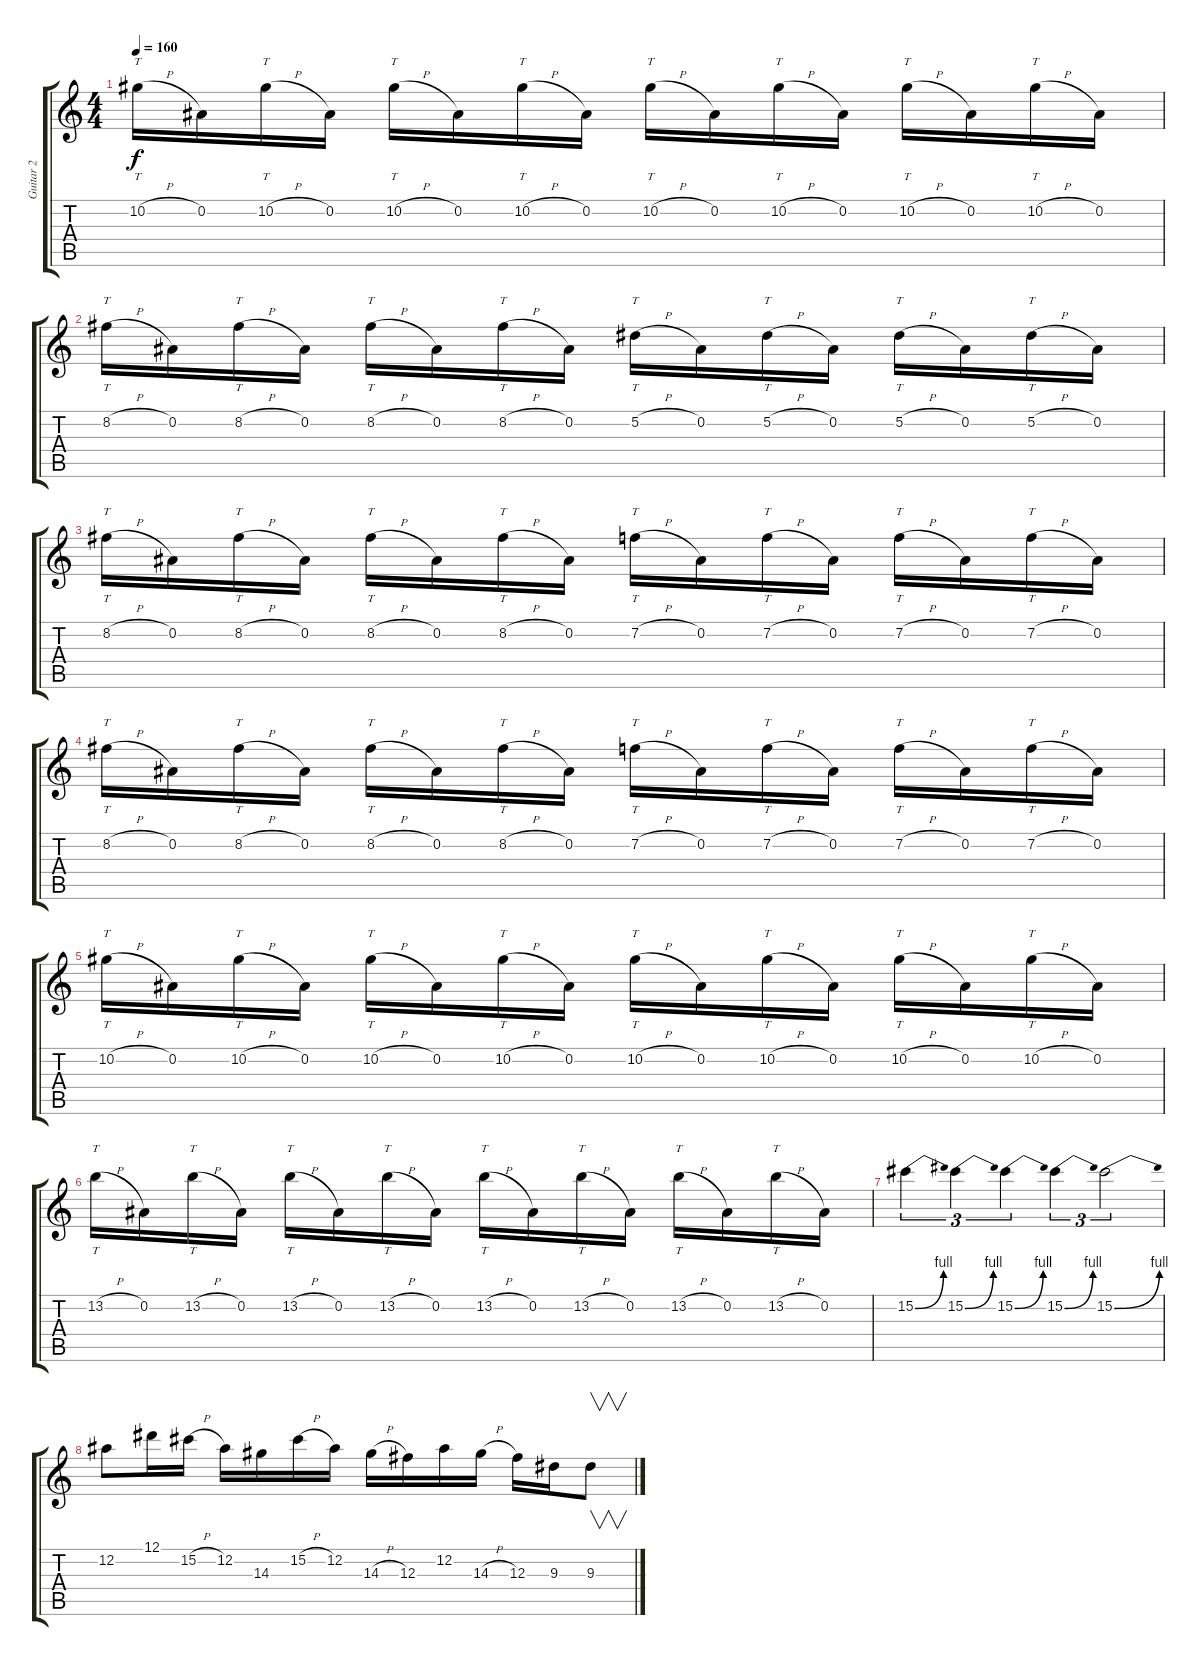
\track ("Guitar 2" "Guitar 2") {instrument overdrivenguitar}
\staff {score tabs}
\tuning (Eb4 Bb3 Gb3 Db3 Ab2 Eb2) {hide}
\ts (4 4)
\tempo 160
\clef g2
\ks c
10.2{h}.16{tt dy f} 0.2.16 10.2{h}.16{tt} 0.2.16 10.2{h}.16{tt} 0.2.16 10.2{h}.16{tt} 0.2.16 10.2{h}.16{tt} 0.2.16 10.2{h}.16{tt} 0.2.16 10.2{h}.16{tt} 0.2.16 10.2{h}.16{tt} 0.2.16 |
8.2{h}.16{tt} 0.2.16 8.2{h}.16{tt} 0.2.16 8.2{h}.16{tt} 0.2.16 8.2{h}.16{tt} 0.2.16 5.2{h}.16{tt} 0.2.16 5.2{h}.16{tt} 0.2.16 5.2{h}.16{tt} 0.2.16 5.2{h}.16{tt} 0.2.16 |
8.2{h}.16{tt} 0.2.16 8.2{h}.16{tt} 0.2.16 8.2{h}.16{tt} 0.2.16 8.2{h}.16{tt} 0.2.16 7.2{h}.16{tt} 0.2.16 7.2{h}.16{tt} 0.2.16 7.2{h}.16{tt} 0.2.16 7.2{h}.16{tt} 0.2.16 |
8.2{h}.16{tt} 0.2.16 8.2{h}.16{tt} 0.2.16 8.2{h}.16{tt} 0.2.16 8.2{h}.16{tt} 0.2.16 7.2{h}.16{tt} 0.2.16 7.2{h}.16{tt} 0.2.16 7.2{h}.16{tt} 0.2.16 7.2{h}.16{tt} 0.2.16 |
10.2{h}.16{tt} 0.2.16 10.2{h}.16{tt} 0.2.16 10.2{h}.16{tt} 0.2.16 10.2{h}.16{tt} 0.2.16 10.2{h}.16{tt} 0.2.16 10.2{h}.16{tt} 0.2.16 10.2{h}.16{tt} 0.2.16 10.2{h}.16{tt} 0.2.16 |
13.2{h}.16{tt} 0.2.16 13.2{h}.16{tt} 0.2.16 13.2{h}.16{tt} 0.2.16 13.2{h}.16{tt} 0.2.16 13.2{h}.16{tt} 0.2.16 13.2{h}.16{tt} 0.2.16 13.2{h}.16{tt} 0.2.16 13.2{h}.16{tt} 0.2.16 |
15.2{be (bend 0 0 60 4)}.4{tu (3 2)} 15.2{be (bend 0 0 60 4)}.4{tu (3 2)} 15.2{be (bend 0 0 60 4)}.4{tu (3 2)} 15.2{be (bend 0 0 60 4)}.4{tu (3 2)} 15.2{be (bend 0 0 60 4)}.2{tu (3 2)} |
12.2.8 12.1.16 15.2{h}.16 12.2.16 14.3.16 15.2{h}.16 12.2.16 14.3{h}.16 12.3.16 12.2.16 14.3{h}.16 12.3.16 9.3.16 9.3.8{v}
